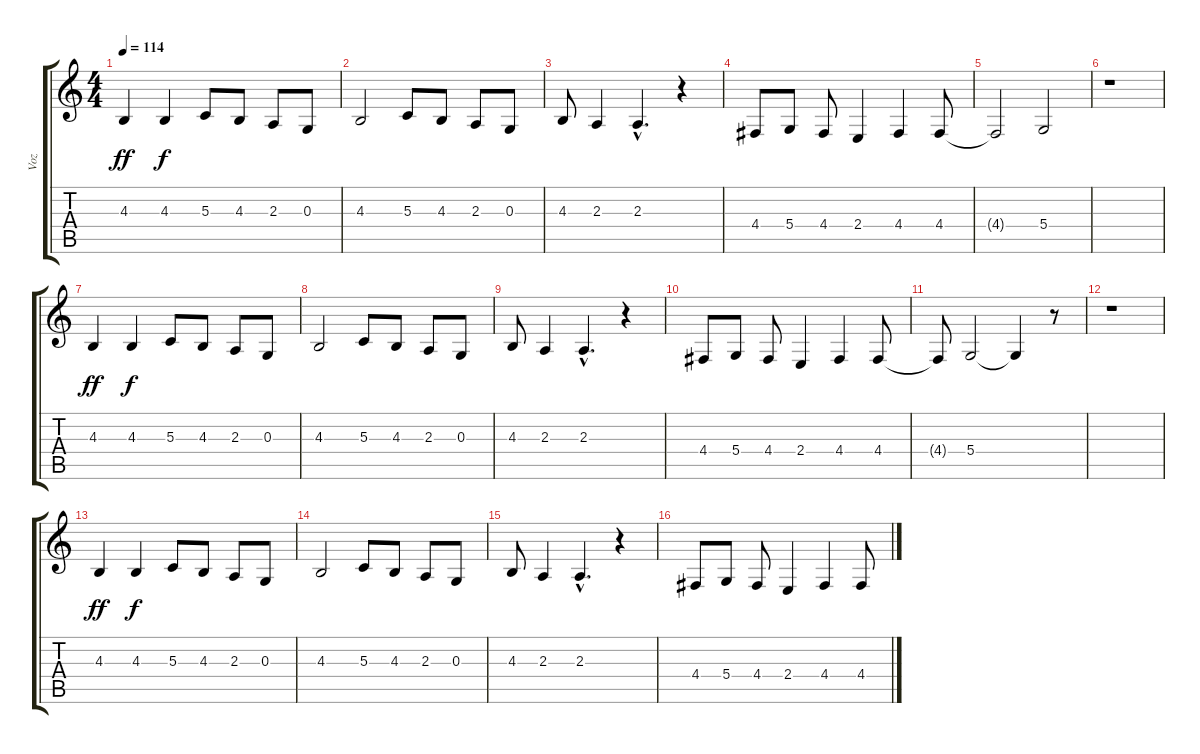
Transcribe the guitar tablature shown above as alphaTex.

\track ("Voz" "Voz") {instrument clarinet}
\staff {score tabs}
\tuning (E4 B3 G3 D3 A2 E2) {hide}
\ts (4 4)
\tempo 114
\clef g2
\ks c
4.3.4{dy ff volume 14} 4.3.4{dy f} 5.3.8 4.3.8 2.3.8 0.3.8 |
4.3.2 5.3.8 4.3.8 2.3.8 0.3.8 |
4.3.8 2.3.4 2.3{hac}.4{d} r.4 |
4.4.8 5.4.8 4.4.8 2.4.4 4.4.4 4.4.8 |
4.4{t}.2 5.4.2 |
r.1 |
4.3.4{dy ff volume 14} 4.3.4{dy f} 5.3.8 4.3.8 2.3.8 0.3.8 |
4.3.2 5.3.8 4.3.8 2.3.8 0.3.8 |
4.3.8 2.3.4 2.3{hac}.4{d} r.4 |
4.4.8 5.4.8 4.4.8 2.4.4 4.4.4 4.4.8 |
4.4{t}.8 5.4.2 5.4{t}.4 r.8 |
r.1 |
4.3.4{dy ff volume 14} 4.3.4{dy f} 5.3.8 4.3.8 2.3.8 0.3.8 |
4.3.2 5.3.8 4.3.8 2.3.8 0.3.8 |
4.3.8 2.3.4 2.3{hac}.4{d} r.4 |
4.4.8 5.4.8 4.4.8 2.4.4 4.4.4 4.4.8
